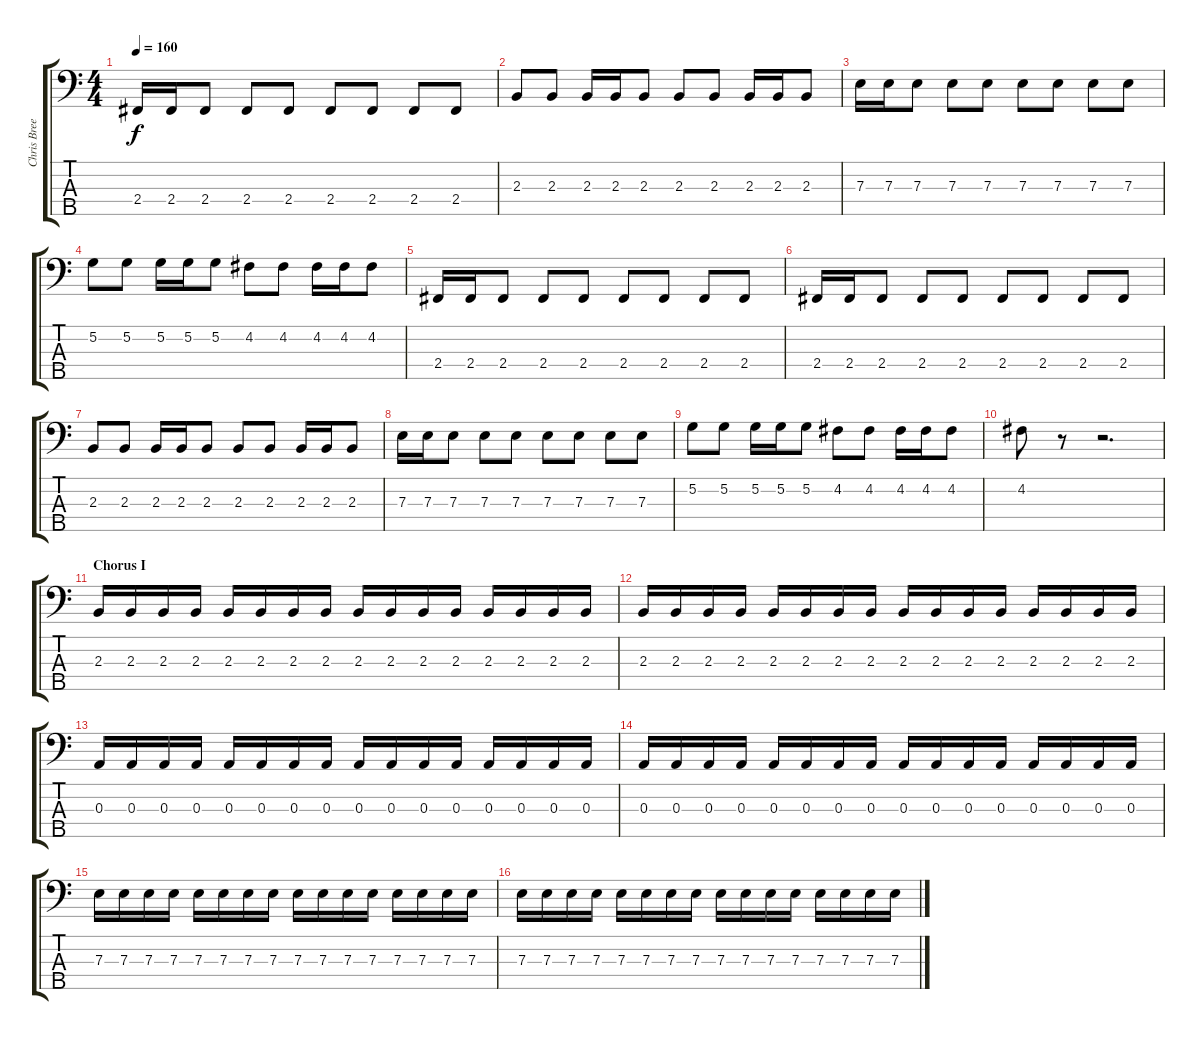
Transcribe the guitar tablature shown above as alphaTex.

\track ("Chris Breeze" "Chris Bree") {instrument electricbasspick}
\staff {score tabs}
\tuning (G2 D2 A1 E1 B0) {hide}
\ts (4 4)
\tempo 160
\clef f4
\ks c
2.4.16{dy f} 2.4.16 2.4.8 2.4.8 2.4.8 2.4.8 2.4.8 2.4.8 2.4.8 |
2.3.8 2.3.8 2.3.16 2.3.16 2.3.8 2.3.8 2.3.8 2.3.16 2.3.16 2.3.8 |
7.3.16 7.3.16 7.3.8 7.3.8 7.3.8 7.3.8 7.3.8 7.3.8 7.3.8 |
5.2.8 5.2.8 5.2.16 5.2.16 5.2.8 4.2.8 4.2.8 4.2.16 4.2.16 4.2.8 |
2.4.16 2.4.16 2.4.8 2.4.8 2.4.8 2.4.8 2.4.8 2.4.8 2.4.8 |
2.4.16 2.4.16 2.4.8 2.4.8 2.4.8 2.4.8 2.4.8 2.4.8 2.4.8 |
2.3.8 2.3.8 2.3.16 2.3.16 2.3.8 2.3.8 2.3.8 2.3.16 2.3.16 2.3.8 |
7.3.16 7.3.16 7.3.8 7.3.8 7.3.8 7.3.8 7.3.8 7.3.8 7.3.8 |
5.2.8 5.2.8 5.2.16 5.2.16 5.2.8 4.2.8 4.2.8 4.2.16 4.2.16 4.2.8 |
4.2.8 r.8 r.2{d} |
\section ("" "Chorus I")
2.3.16 2.3.16 2.3.16 2.3.16 2.3.16 2.3.16 2.3.16 2.3.16 2.3.16 2.3.16 2.3.16 2.3.16 2.3.16 2.3.16 2.3.16 2.3.16 |
2.3.16 2.3.16 2.3.16 2.3.16 2.3.16 2.3.16 2.3.16 2.3.16 2.3.16 2.3.16 2.3.16 2.3.16 2.3.16 2.3.16 2.3.16 2.3.16 |
0.3.16 0.3.16 0.3.16 0.3.16 0.3.16 0.3.16 0.3.16 0.3.16 0.3.16 0.3.16 0.3.16 0.3.16 0.3.16 0.3.16 0.3.16 0.3.16 |
0.3.16 0.3.16 0.3.16 0.3.16 0.3.16 0.3.16 0.3.16 0.3.16 0.3.16 0.3.16 0.3.16 0.3.16 0.3.16 0.3.16 0.3.16 0.3.16 |
7.3.16 7.3.16 7.3.16 7.3.16 7.3.16 7.3.16 7.3.16 7.3.16 7.3.16 7.3.16 7.3.16 7.3.16 7.3.16 7.3.16 7.3.16 7.3.16 |
7.3.16 7.3.16 7.3.16 7.3.16 7.3.16 7.3.16 7.3.16 7.3.16 7.3.16 7.3.16 7.3.16 7.3.16 7.3.16 7.3.16 7.3.16 7.3.16
